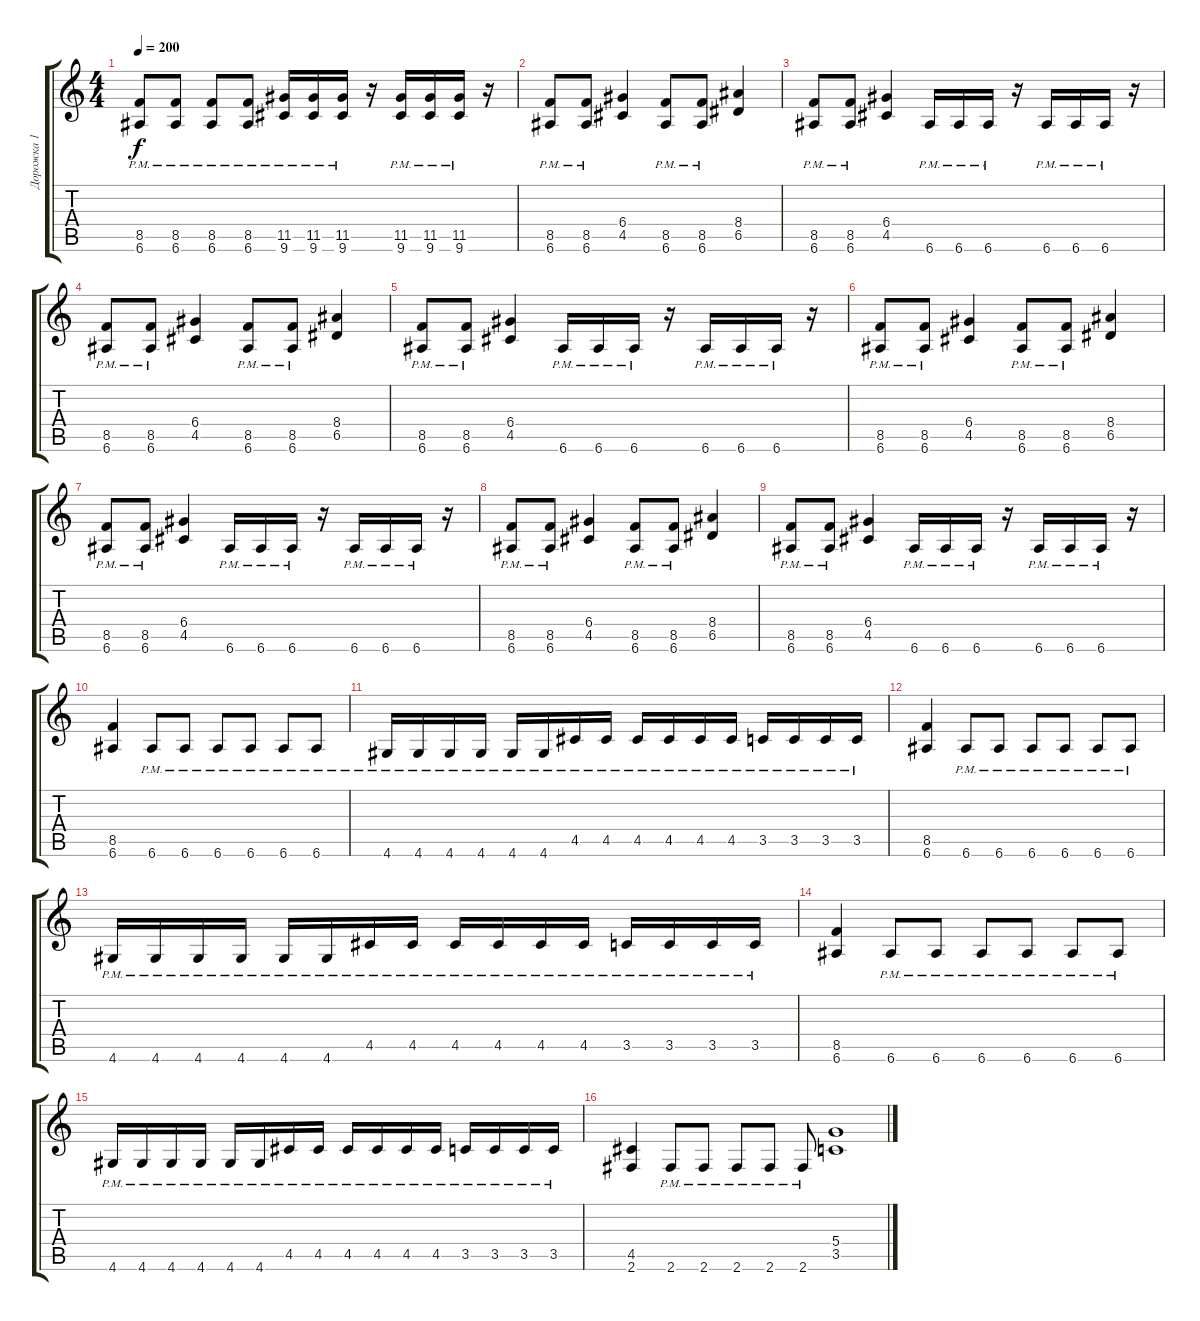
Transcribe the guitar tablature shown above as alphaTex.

\track ("Дорожка 1" "Дорожка 1") {instrument distortionguitar}
\staff {score tabs}
\tuning (E4 B3 G3 D3 A2 E2) {hide}
\ts (4 4)
\tempo 200
\clef g2
\ks c
(8.5{pm} 6.6{pm}).8{dy f} (8.5{pm} 6.6{pm}).8 (8.5{pm} 6.6{pm}).8 (8.5{pm} 6.6{pm}).8 (11.5{pm} 9.6{pm}).16 (11.5{pm} 9.6{pm}).16 (11.5{pm} 9.6{pm}).16 r.16 (11.5{pm} 9.6{pm}).16 (11.5{pm} 9.6{pm}).16 (11.5{pm} 9.6{pm}).16 r.16 |
(8.5{pm} 6.6{pm}).8 (8.5{pm} 6.6{pm}).8 (6.4 4.5).4 (8.5{pm} 6.6{pm}).8 (8.5{pm} 6.6{pm}).8 (8.4 6.5).4 |
(8.5{pm} 6.6{pm}).8 (8.5{pm} 6.6{pm}).8 (6.4 4.5).4 6.6{pm}.16 6.6{pm}.16 6.6{pm}.16 r.16 6.6{pm}.16 6.6{pm}.16 6.6{pm}.16 r.16 |
(8.5{pm} 6.6{pm}).8 (8.5{pm} 6.6{pm}).8 (6.4 4.5).4 (8.5{pm} 6.6{pm}).8 (8.5{pm} 6.6{pm}).8 (8.4 6.5).4 |
(8.5{pm} 6.6{pm}).8 (8.5{pm} 6.6{pm}).8 (6.4 4.5).4 6.6{pm}.16 6.6{pm}.16 6.6{pm}.16 r.16 6.6{pm}.16 6.6{pm}.16 6.6{pm}.16 r.16 |
(8.5{pm} 6.6{pm}).8 (8.5{pm} 6.6{pm}).8 (6.4 4.5).4 (8.5{pm} 6.6{pm}).8 (8.5{pm} 6.6{pm}).8 (8.4 6.5).4 |
(8.5{pm} 6.6{pm}).8 (8.5{pm} 6.6{pm}).8 (6.4 4.5).4 6.6{pm}.16 6.6{pm}.16 6.6{pm}.16 r.16 6.6{pm}.16 6.6{pm}.16 6.6{pm}.16 r.16 |
(8.5{pm} 6.6{pm}).8 (8.5{pm} 6.6{pm}).8 (6.4 4.5).4 (8.5{pm} 6.6{pm}).8 (8.5{pm} 6.6{pm}).8 (8.4 6.5).4 |
(8.5{pm} 6.6{pm}).8 (8.5{pm} 6.6{pm}).8 (6.4 4.5).4 6.6{pm}.16 6.6{pm}.16 6.6{pm}.16 r.16 6.6{pm}.16 6.6{pm}.16 6.6{pm}.16 r.16 |
(8.5 6.6).4 6.6{pm}.8 6.6{pm}.8 6.6{pm}.8 6.6{pm}.8 6.6{pm}.8 6.6{pm}.8 |
4.6{pm}.16 4.6{pm}.16 4.6{pm}.16 4.6{pm}.16 4.6{pm}.16 4.6{pm}.16 4.5{pm}.16 4.5{pm}.16 4.5{pm}.16 4.5{pm}.16 4.5{pm}.16 4.5{pm}.16 3.5{pm}.16 3.5{pm}.16 3.5{pm}.16 3.5{pm}.16 |
(8.5 6.6).4 6.6{pm}.8 6.6{pm}.8 6.6{pm}.8 6.6{pm}.8 6.6{pm}.8 6.6{pm}.8 |
4.6{pm}.16 4.6{pm}.16 4.6{pm}.16 4.6{pm}.16 4.6{pm}.16 4.6{pm}.16 4.5{pm}.16 4.5{pm}.16 4.5{pm}.16 4.5{pm}.16 4.5{pm}.16 4.5{pm}.16 3.5{pm}.16 3.5{pm}.16 3.5{pm}.16 3.5{pm}.16 |
(8.5 6.6).4 6.6{pm}.8 6.6{pm}.8 6.6{pm}.8 6.6{pm}.8 6.6{pm}.8 6.6{pm}.8 |
4.6{pm}.16 4.6{pm}.16 4.6{pm}.16 4.6{pm}.16 4.6{pm}.16 4.6{pm}.16 4.5{pm}.16 4.5{pm}.16 4.5{pm}.16 4.5{pm}.16 4.5{pm}.16 4.5{pm}.16 3.5{pm}.16 3.5{pm}.16 3.5{pm}.16 3.5{pm}.16 |
(4.5 2.6).4 2.6{pm}.8 2.6{pm}.8 2.6{pm}.8 2.6{pm}.8 2.6{pm}.8 (5.4 3.5).1
